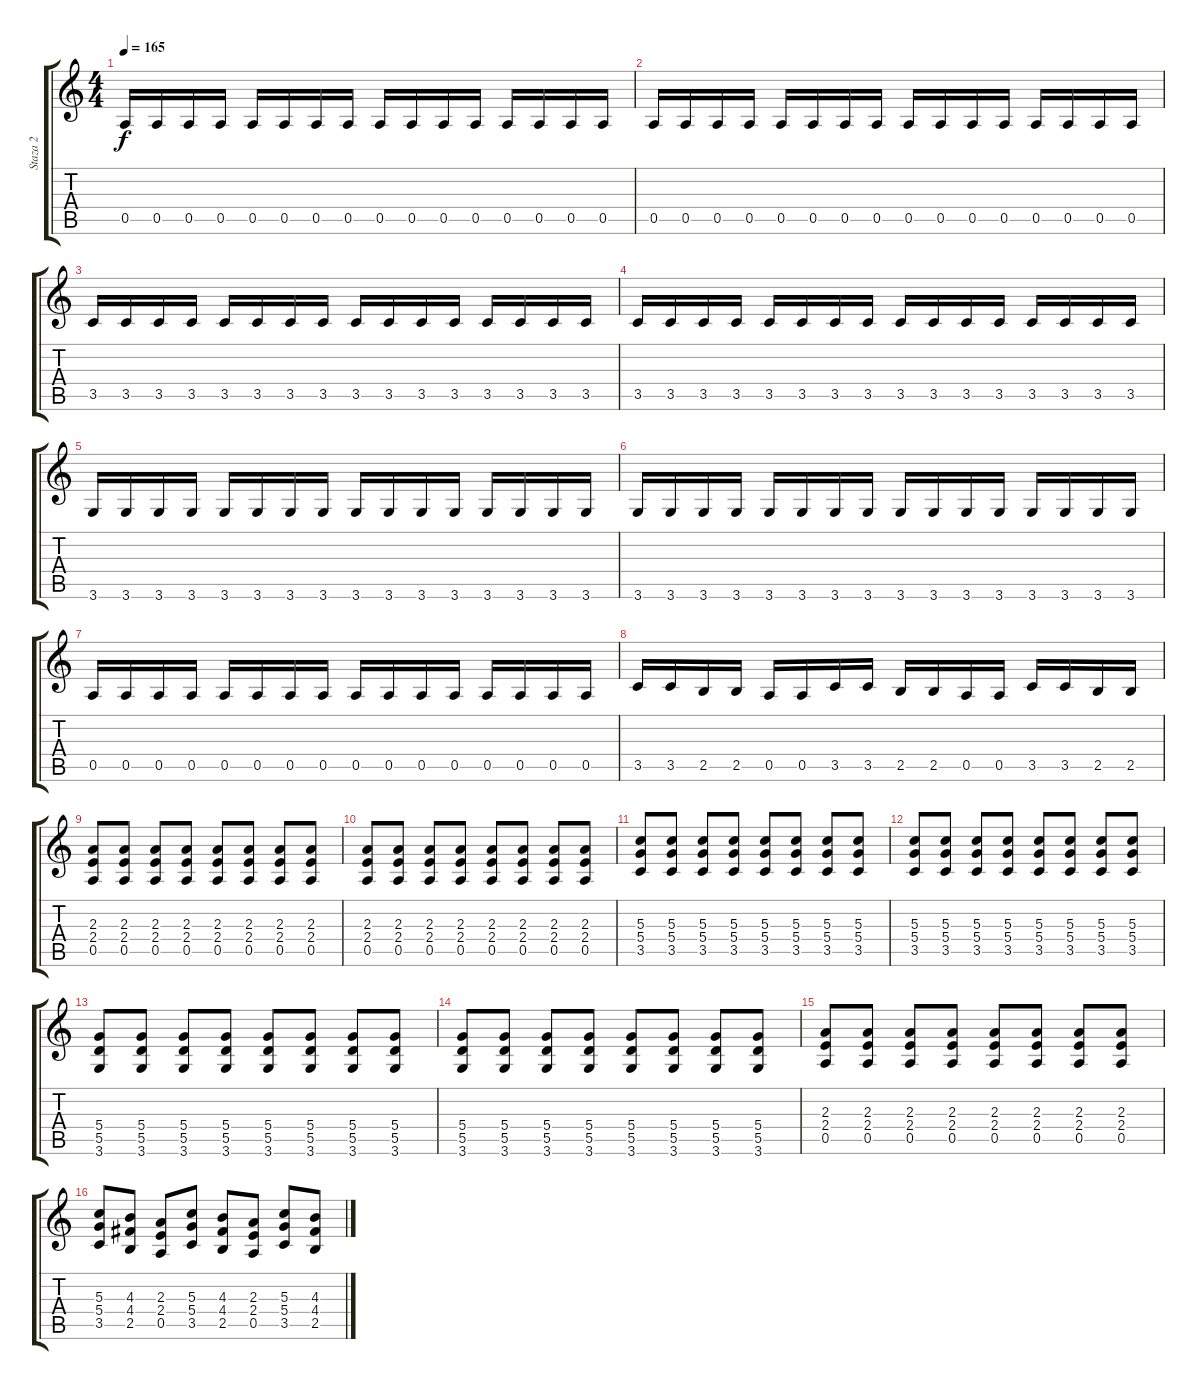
\track ("Staza 2" "Staza 2") {instrument distortionguitar}
\staff {score tabs}
\tuning (E4 B3 G3 D3 A2 E2) {hide}
\ts (4 4)
\tempo 165
\clef g2
\ks c
0.5.16{dy f} 0.5.16 0.5.16 0.5.16 0.5.16 0.5.16 0.5.16 0.5.16 0.5.16 0.5.16 0.5.16 0.5.16 0.5.16 0.5.16 0.5.16 0.5.16 |
0.5.16 0.5.16 0.5.16 0.5.16 0.5.16 0.5.16 0.5.16 0.5.16 0.5.16 0.5.16 0.5.16 0.5.16 0.5.16 0.5.16 0.5.16 0.5.16 |
3.5.16 3.5.16 3.5.16 3.5.16 3.5.16 3.5.16 3.5.16 3.5.16 3.5.16 3.5.16 3.5.16 3.5.16 3.5.16 3.5.16 3.5.16 3.5.16 |
3.5.16 3.5.16 3.5.16 3.5.16 3.5.16 3.5.16 3.5.16 3.5.16 3.5.16 3.5.16 3.5.16 3.5.16 3.5.16 3.5.16 3.5.16 3.5.16 |
3.6.16 3.6.16 3.6.16 3.6.16 3.6.16 3.6.16 3.6.16 3.6.16 3.6.16 3.6.16 3.6.16 3.6.16 3.6.16 3.6.16 3.6.16 3.6.16 |
3.6.16 3.6.16 3.6.16 3.6.16 3.6.16 3.6.16 3.6.16 3.6.16 3.6.16 3.6.16 3.6.16 3.6.16 3.6.16 3.6.16 3.6.16 3.6.16 |
0.5.16 0.5.16 0.5.16 0.5.16 0.5.16 0.5.16 0.5.16 0.5.16 0.5.16 0.5.16 0.5.16 0.5.16 0.5.16 0.5.16 0.5.16 0.5.16 |
3.5.16 3.5.16 2.5.16 2.5.16 0.5.16 0.5.16 3.5.16 3.5.16 2.5.16 2.5.16 0.5.16 0.5.16 3.5.16 3.5.16 2.5.16 2.5.16 |
(2.3 2.4 0.5).8 (2.3 2.4 0.5).8 (2.3 2.4 0.5).8 (2.3 2.4 0.5).8 (2.3 2.4 0.5).8 (2.3 2.4 0.5).8 (2.3 2.4 0.5).8 (2.3 2.4 0.5).8 |
(2.3 2.4 0.5).8 (2.3 2.4 0.5).8 (2.3 2.4 0.5).8 (2.3 2.4 0.5).8 (2.3 2.4 0.5).8 (2.3 2.4 0.5).8 (2.3 2.4 0.5).8 (2.3 2.4 0.5).8 |
(5.3 5.4 3.5).8 (5.3 5.4 3.5).8 (5.3 5.4 3.5).8 (5.3 5.4 3.5).8 (5.3 5.4 3.5).8 (5.3 5.4 3.5).8 (5.3 5.4 3.5).8 (5.3 5.4 3.5).8 |
(5.3 5.4 3.5).8 (5.3 5.4 3.5).8 (5.3 5.4 3.5).8 (5.3 5.4 3.5).8 (5.3 5.4 3.5).8 (5.3 5.4 3.5).8 (5.3 5.4 3.5).8 (5.3 5.4 3.5).8 |
(5.4 5.5 3.6).8 (5.4 5.5 3.6).8 (5.4 5.5 3.6).8 (5.4 5.5 3.6).8 (5.4 5.5 3.6).8 (5.4 5.5 3.6).8 (5.4 5.5 3.6).8 (5.4 5.5 3.6).8 |
(5.4 5.5 3.6).8 (5.4 5.5 3.6).8 (5.4 5.5 3.6).8 (5.4 5.5 3.6).8 (5.4 5.5 3.6).8 (5.4 5.5 3.6).8 (5.4 5.5 3.6).8 (5.4 5.5 3.6).8 |
(2.3 2.4 0.5).8 (2.3 2.4 0.5).8 (2.3 2.4 0.5).8 (2.3 2.4 0.5).8 (2.3 2.4 0.5).8 (2.3 2.4 0.5).8 (2.3 2.4 0.5).8 (2.3 2.4 0.5).8 |
(5.3 5.4 3.5).8 (4.3 4.4 2.5).8 (2.3 2.4 0.5).8 (5.3 5.4 3.5).8 (4.3 4.4 2.5).8 (2.3 2.4 0.5).8 (5.3 5.4 3.5).8 (4.3 4.4 2.5).8
